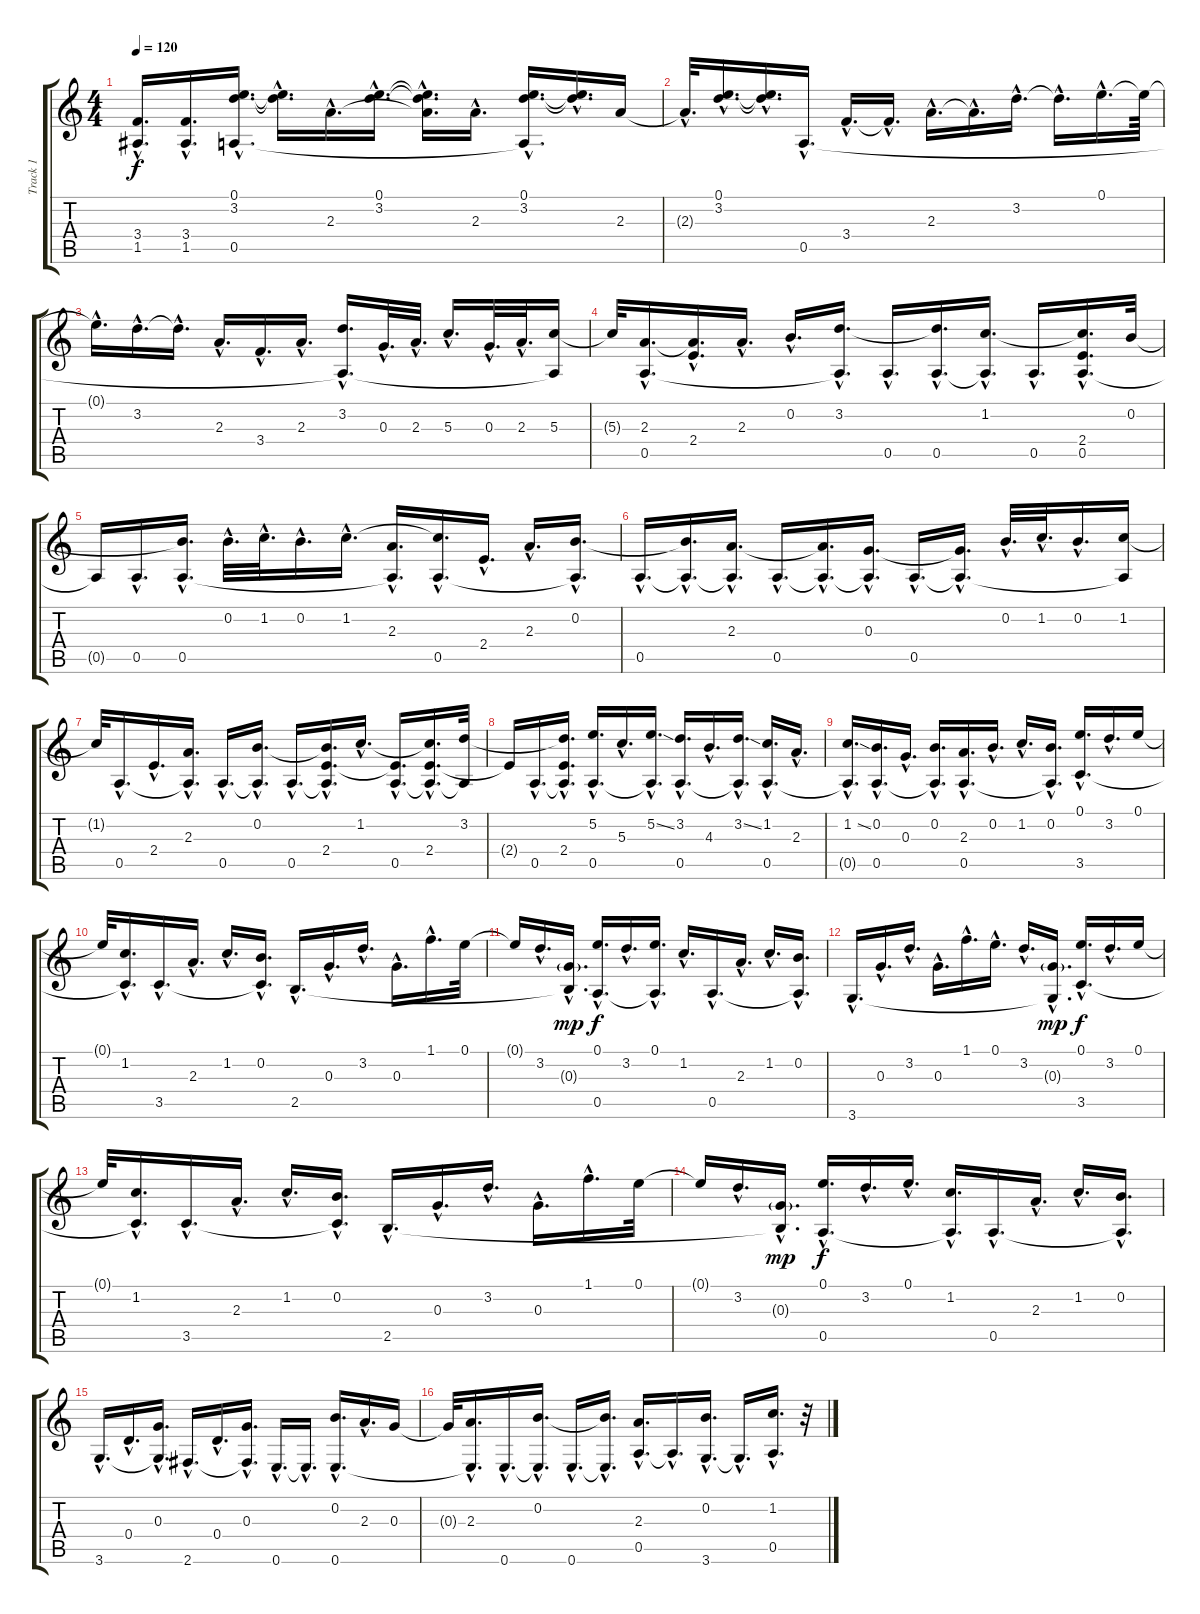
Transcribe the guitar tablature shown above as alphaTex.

\track ("Track 1" "Track 1") {instrument acousticguitarnylon}
\staff {score tabs}
\tuning (E4 B3 G3 D3 A2 E2) {hide}
\ts (4 4)
\tempo 120
\clef g2
\ks c
(3.4{hac} 1.5{hac}).16{d dy f} (3.4{hac} 1.5{hac}).16{d} (0.1{hac} 3.2{hac} 0.5{hac}).16{d} (0.1{hac t} 3.2{hac t}).16{d} 2.3{hac}.16{d} (0.1{hac} 3.2{hac}).16{d} (0.1{hac t} 3.2{hac t} 2.3{hac t}).16{d} 2.3{hac}.16{d} (0.1{hac} 3.2{hac} 0.5{hac t}).16{d} (0.1{hac t} 3.2{hac t}).16{d} 2.3.16 |
2.3{hac t}.32{d} (0.1{hac} 3.2{hac}).16{d} (0.1{hac t} 3.2{hac t}).16{d} 0.5{hac}.16{d} 3.4{hac}.16{d} 3.4{hac t}.16{d} 2.3{hac}.16{d} 2.3{hac t}.16{d} 3.2{hac}.16{d} 3.2{hac t}.16{d} 0.1{hac}.16{d} 0.1{t}.64 |
0.1{hac t}.16{d} 3.2{hac}.16{d} 3.2{hac t}.16{d} 2.3{hac}.16{d} 3.4{hac}.16{d} 2.3{hac}.16{d} (3.2{hac} 0.5{hac t}).16{d} 0.3{hac}.32{d} 2.3{hac}.32{d} 5.3{hac}.16{d} 0.3{hac}.32{d} 2.3{hac}.32{d} (5.3 0.5{t}).16 |
5.3{t}.32 (2.3{hac} 0.5{hac}).16{d} (2.3{hac t} 2.4{hac}).16{d} 2.3{hac}.16{d} 0.2{hac}.16{d} (3.2{hac} 0.5{hac t}).16{d} 0.5{hac}.16{d} (3.2{hac t} 0.5{hac}).16{d} (1.2{hac} 0.5{hac t}).16{d} 0.5{hac}.16{d} (1.2{hac t} 2.4{hac} 0.5{hac}).16{d} 0.2.32 |
0.5{t}.16 0.5{hac}.16{d} (0.2{hac t} 0.5{hac}).16{d} 0.2{hac}.32{d} 1.2{hac}.32{d} 0.2{hac}.16{d} 1.2{hac}.16{d} (2.3{hac} 0.5{hac t}).16{d} (1.2{hac t} 0.5{hac}).16{d} 2.4{hac}.16{d} 2.3{hac}.16{d} (0.2{hac} 0.5{hac t}).16{d} |
0.5{hac}.16{d} (0.2{hac t} 0.5{hac t}).16{d} (2.3{hac} 0.5{hac t}).16{d} 0.5{hac}.16{d} (2.3{hac t} 0.5{hac t}).16{d} (0.3{hac} 0.5{hac t}).16{d} 0.5{hac}.16{d} (0.3{hac t} 0.5{hac t}).16{d} 0.2{hac}.32{d} 1.2{hac}.32{d} 0.2{hac}.16{d} (1.2 0.5{t}).16 |
1.2{t}.32 0.5{hac}.16{d} 2.4{hac}.16{d} (2.3{hac} 0.5{hac t}).16{d} 0.5{hac}.16{d} (0.2{hac} 0.5{hac t}).16{d} 0.5{hac}.16{d} (0.2{hac t} 2.4{hac} 0.5{hac t}).16{d} 1.2{hac}.16{d} (2.4{hac t} 0.5{hac}).16{d} (1.2{hac t} 2.4{hac} 0.5{hac t}).16{d} (3.2 0.5{t}).32 |
2.4{t}.16 0.5{hac}.16{d} (3.2{hac t} 2.4{hac} 0.5{hac t}).16{d} (5.2{hac} 0.5{hac}).16{d} 5.3{hac}.16{d} (5.2{ss hac} 0.5{hac t}).16{d} (3.2{hac} 0.5{hac}).16{d} 4.3{hac}.16{d} (3.2{ss hac} 0.5{hac t}).16{d} (1.2{hac} 0.5{hac}).16{d} 2.3{hac}.16{d} |
(1.2{ss hac} 0.5{hac t}).16{d} (0.2{hac} 0.5{hac}).16{d} 0.3{hac}.16{d} (0.2{hac} 0.5{hac t}).16{d} (2.3{hac} 0.5{hac}).16{d} 0.2{hac}.16{d} 1.2{hac}.16{d} (0.2{hac} 0.5{hac t}).16{d} (0.1{hac} 3.5{hac}).16{d} 3.2{hac}.16{d} 0.1.16 |
0.1{t}.32 (1.2{hac} 3.5{hac t}).16{d} 3.5{hac}.16{d} 2.3{hac}.16{d} 1.2{hac}.16{d} (0.2{hac} 3.5{hac t}).16{d} 2.5{hac}.16{d} 0.3{hac}.16{d} 3.2{hac}.16{d} 0.3{hac}.16{d} 1.1{hac}.16{d} 0.1.32 |
0.1{t}.16 3.2{hac}.16{d} (0.3{g hac} 2.5{hac t}).16{d dy mp} (0.1{hac} 0.5{hac}).16{d dy f} 3.2{hac}.16{d} (0.1{hac} 0.5{hac t}).16{d} 1.2{hac}.16{d} 0.5{hac}.16{d} 2.3{hac}.16{d} 1.2{hac}.16{d} (0.2{hac} 0.5{hac t}).16{d} |
3.6{hac}.16{d} 0.3{hac}.16{d} 3.2{hac}.16{d} 0.3{hac}.16{d} 1.1{hac}.16{d} 0.1{hac}.16{d} 3.2{hac}.16{d} (0.3{g hac} 3.6{hac t}).16{d dy mp} (0.1{hac} 3.5{hac}).16{d dy f} 3.2{hac}.16{d} 0.1.16 |
0.1{t}.32 (1.2{hac} 3.5{hac t}).16{d} 3.5{hac}.16{d} 2.3{hac}.16{d} 1.2{hac}.16{d} (0.2{hac} 3.5{hac t}).16{d} 2.5{hac}.16{d} 0.3{hac}.16{d} 3.2{hac}.16{d} 0.3{hac}.16{d} 1.1{hac}.16{d} 0.1.32 |
0.1{t}.16 3.2{hac}.16{d} (0.3{g hac} 2.5{hac t}).16{d dy mp} (0.1{hac} 0.5{hac}).16{d dy f} 3.2{hac}.16{d} 0.1{hac}.16{d} (1.2{hac} 0.5{hac t}).16{d} 0.5{hac}.16{d} 2.3{hac}.16{d} 1.2{hac}.16{d} (0.2{hac} 0.5{hac t}).16{d} |
3.6{hac}.16{d} 0.4{hac}.16{d} (0.3{hac} 3.6{hac t}).16{d} 2.6{hac}.16{d} 0.4{hac}.16{d} (0.3{hac} 2.6{hac t}).16{d} 0.6{hac}.16{d} 0.6{hac t}.16{d} (0.2{hac} 0.6{hac}).16{d} 2.3{hac}.16{d} 0.3.16 |
0.3{t}.32 (2.3{hac} 0.6{hac t}).16{d} 0.6{hac}.16{d} (0.2{hac} 0.6{hac t}).16{d} 0.6{hac}.16{d} (0.2{hac t} 0.6{hac t}).16{d} (2.3{hac} 0.5{hac}).16{d} 0.5{hac t}.16{d} (0.2{hac} 3.6{hac}).16{d} 3.6{hac t}.16{d} (1.2{hac} 0.5{hac}).16{d} r.32
